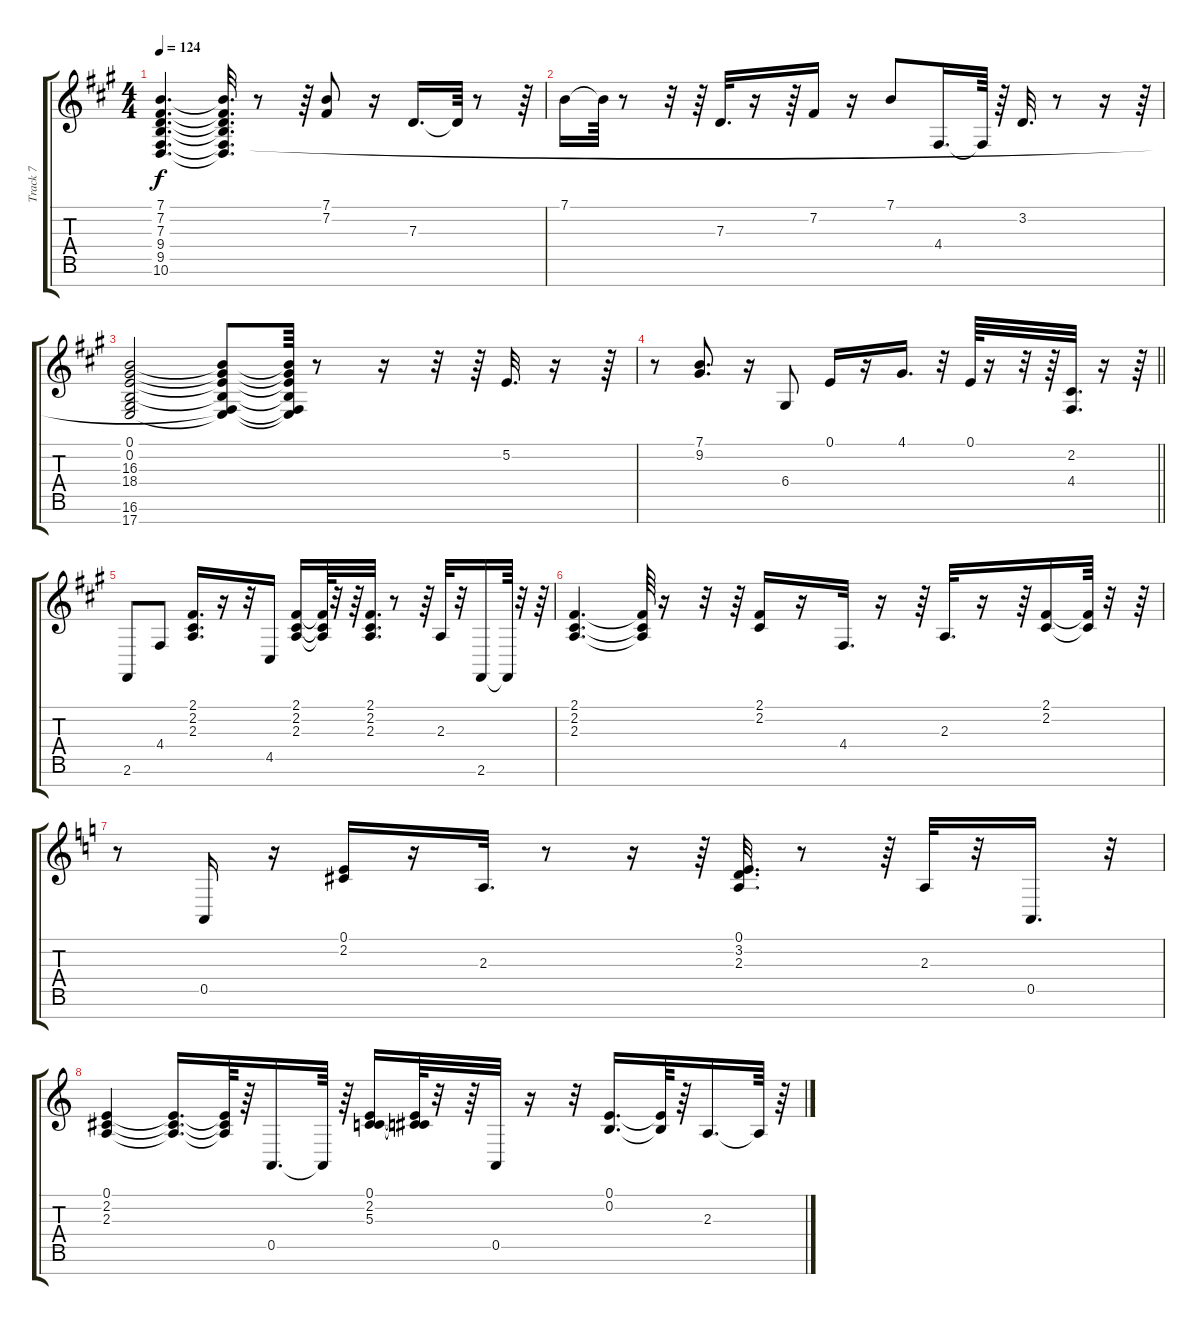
\track ("Track 7" "Track 7") {instrument percussiveorgan}
\staff {score tabs}
\tuning (E4 B3 G3 D3 A2 E2 B1) {hide}
\ts (4 4)
\tempo 124
\clef g2
\ks f#minor
(7.1 7.2 7.3 9.4 9.5 10.6).4{d dy f} (7.1{t} 7.2{t} 7.3{t} 9.4{t} 9.5{t} 10.6{t}).32{d} r.8 r.64 (7.1 7.2).8 r.16 7.3.16{d} 7.3{t}.64 r.8 r.64 |
7.1.16 7.1{t}.64 r.8 r.32 r.64 7.3.32{d} r.16 r.64 7.2.16 r.16 7.1.8 4.4.16{d} 4.4{t}.64 r.64 3.2.32{d} r.8 r.16 r.64 |
(0.1 0.2 16.3 18.4 16.6 17.7).2 (0.1{t} 0.2{t} 16.3{t} 18.4{t} 9.5{t} 17.7{t}).8 (0.1{t} 0.2{t} 16.3{t} 18.4{t} 9.5{t} 17.7{t}).64 r.8 r.16 r.32 r.64 5.2.32{d} r.16 r.64 |
\barLineRight lightlight
r.8 (7.1 9.2).8{d} r.16 6.4.8 0.1.16 r.16 4.1.16{d} r.32 0.1.64 r.16 r.32 r.64 (2.2 4.4).32{d} r.16 r.64 |
2.6.8 4.4.8 (2.1 2.2 2.3).16{d} r.16 r.32 4.5.16 (2.1 2.2 2.3).16 (2.1{t} 2.2{t} 2.3{t}).64 r.32 r.64 (2.1 2.2 2.3).32{d} r.8 r.64 2.3.32 r.32 2.6.16 2.6{t}.64 r.32 r.64 |
(2.1 2.2 2.3).4{d} (2.1{t} 2.2{t} 2.3{t}).64 r.16 r.32 r.64 (2.1 2.2).16 r.16 4.4.32{d} r.16 r.64 2.3.32{d} r.16 r.64 (2.1 2.2).16 (2.1{t} 2.2{t}).64 r.32 r.64 |
\ks c
r.8 0.5.16 r.16 (0.1 2.2).16 r.16 2.3.32{d} r.8 r.16 r.64 (0.1 3.2 2.3).32{d} r.8 r.64 2.3.32 r.32 0.5.16{d} r.32 |
(0.1 2.2 2.3).4 (0.1{t} 2.2{t} 2.3{t}).16{d} (0.1{t} 2.2{t} 2.3{t}).64 r.64 0.5.16{d} 0.5{t}.64 r.64 (0.1 2.2 5.3).16 (0.1{t} 2.2{t} 5.3{t}).64 r.32 r.64 0.5.32 r.16 r.32 (0.1 0.2).16{d} (0.1{t} 0.2{t}).64 r.64 2.3.16{d} 2.3{t}.64 r.64
